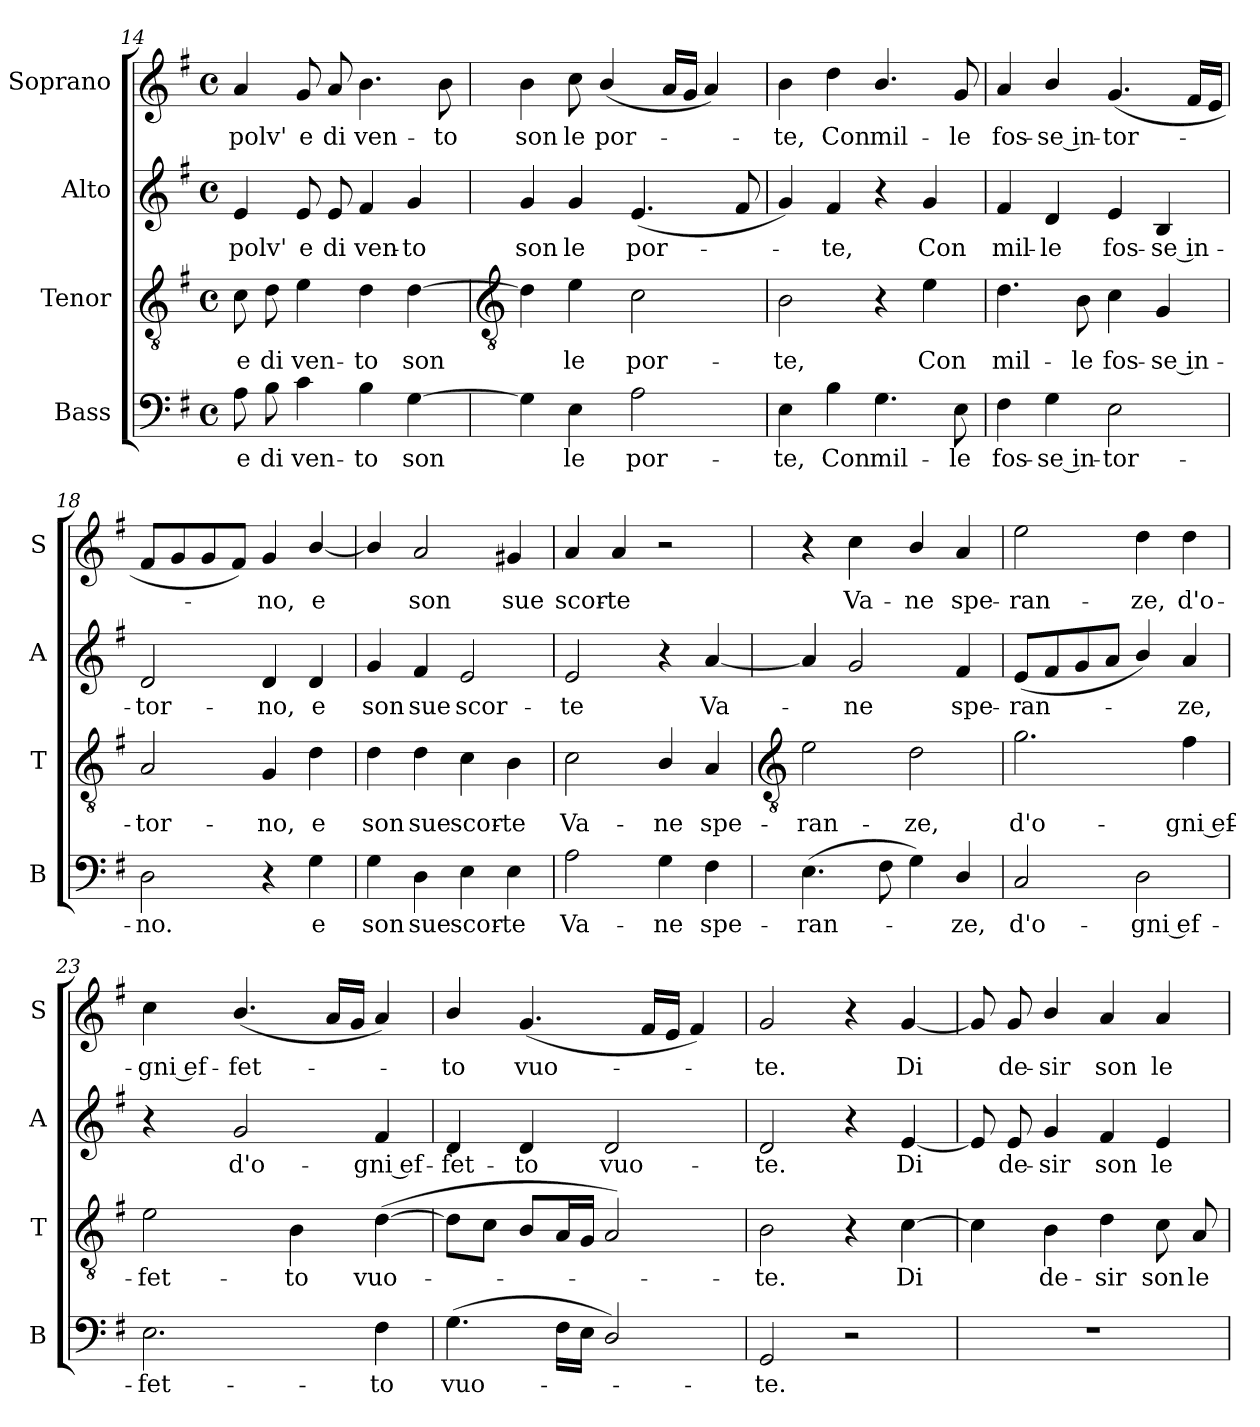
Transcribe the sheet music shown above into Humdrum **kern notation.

**kern	**text	**kern	**text	**kern	**text	**kern	**text
*part4	*part4	*part3	*part3	*part2	*part2	*part1	*part1
*staff4	*staff4	*staff3	*staff3	*staff2	*staff2	*staff1	*staff1
*I"Bass	*	*I"Tenor	*	*I"Alto	*	*I"Soprano	*
*I'B	*	*I'T	*	*I'A	*	*I'S	*
*clefF4	*	*clefGv2	*	*clefG2	*	*clefG2	*
*k[f#]	*	*k[f#]	*	*k[f#]	*	*k[f#]	*
*G:	*	*G:	*	*G:	*	*G:	*
*M4/4	*	*M4/4	*	*M4/4	*	*M4/4	*
*met(c)	*	*met(c)	*	*met(c)	*	*met(c)	*
=14	=14	=14	=14	=14	=14	=14	=14
!	!LO:LY:b	!	!LO:LY:b	!	!LO:LY:b	!	!LO:LY:b
8A	e	8c	e	4e	polv'	4a	polv'
!	!LO:LY:b	!	!LO:LY:b	!	!	!	!
8B	di	8d	di	.	.	.	.
!	!LO:LY:b	!	!LO:LY:b	!	!LO:LY:b	!	!LO:LY:b
4c	ven-	4e	ven-	8e	e	8g	e
!	!	!	!	!	!LO:LY:b	!	!LO:LY:b
.	.	.	.	8e	di	8a	di
!	!LO:LY:b	!	!LO:LY:b	!	!LO:LY:b	!	!LO:LY:b
4B	-to	4d	-to	4f#	ven-	4.b	ven-
!	!LO:LY:b	!	!LO:LY:b	!	!LO:LY:b	!	!
[4G	son	[4d	son	4g	-to	.	.
!	!	!	!	!	!	!	!LO:LY:b
.	.	.	.	.	.	8b	-to
!!LO:LB:g=z
=15	=15	=15	=15	=15	=15	=15	=15
*	*	*clefGv2	*	*	*	*	*
!	!	!	!	!	!LO:LY:b	!	!LO:LY:b
4G]	.	4d]	.	4g	son	4b	son
!	!LO:LY:b	!	!LO:LY:b	!	!LO:LY:b	!	!LO:LY:b
4E	le	4e	le	4g	le	8cc	le
!	!	!	!	!	!	!	!LO:LY:b
.	.	.	.	.	.	(<4b/	por-
!	!LO:LY:b	!	!LO:LY:b	!	!LO:LY:b	!	!
2A	por-	2c	por-	(<4.e	por-	.	.
.	.	.	.	.	.	16aLL	.
.	.	.	.	.	.	16gJJ	.
.	.	.	.	.	.	4a)	.
.	.	.	.	8f#	.	.	.
=16	=16	=16	=16	=16	=16	=16	=16
!	!LO:LY:b	!	!LO:LY:b	!	!	!	!LO:LY:b
4E	-te,	2B	-te,	4g)	.	4b	te,
!	!LO:LY:b	!	!	!	!LO:LY:b	!	!LO:LY:b
4B	Con	.	.	4f#	te,	4dd	Con
!	!LO:LY:b	!	!	!	!	!	!LO:LY:b
4.G	mil-	4r	.	4r	.	4.b/	mil-
!	!	!	!LO:LY:b	!	!LO:LY:b	!	!
.	.	4e	Con	4g	Con	.	.
!	!LO:LY:b	!	!	!	!	!	!LO:LY:b
8E	-le	.	.	.	.	8g	-le
=17	=17	=17	=17	=17	=17	=17	=17
!	!LO:LY:b	!	!LO:LY:b	!	!LO:LY:b	!	!LO:LY:b
4F#	fos-	4.d	mil-	4f#	mil-	4a	fos-
!	!LO:LY:b	!	!	!	!LO:LY:b	!	!LO:LY:b
4G	-se in-	.	.	4d	-le	4b/	-se in-
!	!	!	!LO:LY:b	!	!	!	!
.	.	8B	-le	.	.	.	.
!	!LO:LY:b	!	!LO:LY:b	!	!LO:LY:b	!	!LO:LY:b
2E	-tor-	4c	fos-	4e	fos-	(<4.g	-tor-
!	!	!	!LO:LY:b	!	!LO:LY:b	!	!
.	.	4G	-se in-	4B	-se in-	.	.
.	.	.	.	.	.	16f#LL	.
.	.	.	.	.	.	16eJJ	.
=18	=18	=18	=18	=18	=18	=18	=18
!	!LO:LY:b	!	!LO:LY:b	!	!LO:LY:b	!	!
2D	-no.	2A	-tor-	2d	-tor-	8f#L	.
.	.	.	.	.	.	8g	.
.	.	.	.	.	.	8g	.
.	.	.	.	.	.	8f#J)	.
!	!	!	!LO:LY:b	!	!LO:LY:b	!	!LO:LY:b
4r	.	4G	-no,	4d	-no,	4g	no,
!	!LO:LY:b	!	!LO:LY:b	!	!LO:LY:b	!	!LO:LY:b
4G	e	4d	e	4d	e	[4b/	e
=19	=19	=19	=19	=19	=19	=19	=19
!	!LO:LY:b	!	!LO:LY:b	!	!LO:LY:b	!	!
4G	son	4d	son	4g	son	4b/]	.
!	!LO:LY:b	!	!LO:LY:b	!	!LO:LY:b	!	!LO:LY:b
4D	sue	4d	sue	4f#	sue	2a	son
!	!LO:LY:b	!	!LO:LY:b	!	!LO:LY:b	!	!
4E	scor-	4c	scor-	2e	scor-	.	.
!	!LO:LY:b	!	!LO:LY:b	!	!	!	!LO:LY:b
4E	-te	4B	-te	.	.	4g#X	sue
=20	=20	=20	=20	=20	=20	=20	=20
!	!LO:LY:b	!	!LO:LY:b	!	!LO:LY:b	!	!LO:LY:b
2A	Va-	2c	Va-	2e	-te	4a	scor-
!	!	!	!	!	!	!	!LO:LY:b
.	.	.	.	.	.	4a	-te
!	!LO:LY:b	!	!LO:LY:b	!	!	!	!
4G	-ne	4B/	-ne	4r	.	2r	.
!	!LO:LY:b	!	!LO:LY:b	!	!LO:LY:b	!	!
4F#	spe-	4A	spe-	[4a	Va-	.	.
!!LO:LB:g=z
=21	=21	=21	=21	=21	=21	=21	=21
*	*	*clefGv2	*	*	*	*	*
!	!LO:LY:b	!	!LO:LY:b	!	!	!	!
(>4.E	-ran-	2e	-ran-	4a]	.	4r	.
!	!	!	!	!	!LO:LY:b	!	!LO:LY:b
.	.	.	.	2g	-ne	4cc	Va-
8F#	.	.	.	.	.	.	.
!	!	!	!LO:LY:b	!	!	!	!LO:LY:b
4G)	.	2d	-ze,	.	.	4b/	-ne
!	!LO:LY:b	!	!	!	!LO:LY:b	!	!LO:LY:b
4D/	ze,	.	.	4f#	spe-	4a	spe-
=22	=22	=22	=22	=22	=22	=22	=22
!	!LO:LY:b	!	!LO:LY:b	!	!LO:LY:b	!	!LO:LY:b
2C	d'o-	2.g	d'o-	(<8eL	-ran-	2ee	-ran-
.	.	.	.	8f#	.	.	.
.	.	.	.	8g	.	.	.
.	.	.	.	8aJ	.	.	.
!	!LO:LY:b	!	!	!	!	!	!LO:LY:b
2D	-gni ef-	.	.	4b/)	.	4dd	-ze,
!	!	!	!LO:LY:b	!	!LO:LY:b	!	!LO:LY:b
.	.	4f#	-gni ef-	4a	ze,	4dd	d'o-
=23	=23	=23	=23	=23	=23	=23	=23
!	!LO:LY:b	!	!LO:LY:b	!	!	!	!LO:LY:b
2.E	-fet-	2e	-fet-	4r	.	4cc	-gni ef-
!	!	!	!	!	!LO:LY:b	!	!LO:LY:b
.	.	.	.	2g	d'o-	(<4.b/	-fet-
!	!	!	!LO:LY:b	!	!	!	!
.	.	4B	-to	.	.	.	.
.	.	.	.	.	.	16aLL	.
.	.	.	.	.	.	16gJJ	.
!	!LO:LY:b	!	!LO:LY:b	!	!LO:LY:b	!	!
4F#	-to	(<[4d	vuo-	4f#	-gni ef-	4a)	.
=24	=24	=24	=24	=24	=24	=24	=24
!	!LO:LY:b	!	!	!	!LO:LY:b	!	!LO:LY:b
(>4.G	vuo-	8dL]	.	4d	-fet-	4b/	to
.	.	8cJ	.	.	.	.	.
!	!	!	!	!	!LO:LY:b	!	!LO:LY:b
.	.	8BL	.	4d	-to	(<4.g	vuo-
16F#LL	.	16AL	.	.	.	.	.
16EJJ	.	16GJJ	.	.	.	.	.
!	!	!	!	!	!LO:LY:b	!	!
2D/)	.	2A)	.	2d	vuo-	.	.
.	.	.	.	.	.	16f#LL	.
.	.	.	.	.	.	16eJJ	.
.	.	.	.	.	.	4f#)	.
=25	=25	=25	=25	=25	=25	=25	=25
!	!LO:LY:b	!	!LO:LY:b	!	!LO:LY:b	!	!LO:LY:b
2GG	te.	2B	te.	2d	-te.	2g	te.
2r	.	4r	.	4r	.	4r	.
!	!	!	!LO:LY:b	!	!LO:LY:b	!	!LO:LY:b
.	.	[4c	Di	[4e	Di	[4g	Di
=26	=26	=26	=26	=26	=26	=26	=26
1r	.	4c]	.	8e]	.	8g]	.
!	!	!	!	!	!LO:LY:b	!	!LO:LY:b
.	.	.	.	8e	de-	8g	de-
!	!	!	!LO:LY:b	!	!LO:LY:b	!	!LO:LY:b
.	.	4B	de-	4g	-sir	4b/	-sir
!	!	!	!LO:LY:b	!	!LO:LY:b	!	!LO:LY:b
.	.	4d	-sir	4f#	son	4a	son
!	!	!	!LO:LY:b	!	!LO:LY:b	!	!LO:LY:b
.	.	8c	son	4e	le	4a	le
!	!	!	!LO:LY:b	!	!	!	!
.	.	8A	le	.	.	.	.
=	=	=	=	=	=	=	=
*-	*-	*-	*-	*-	*-	*-	*-
